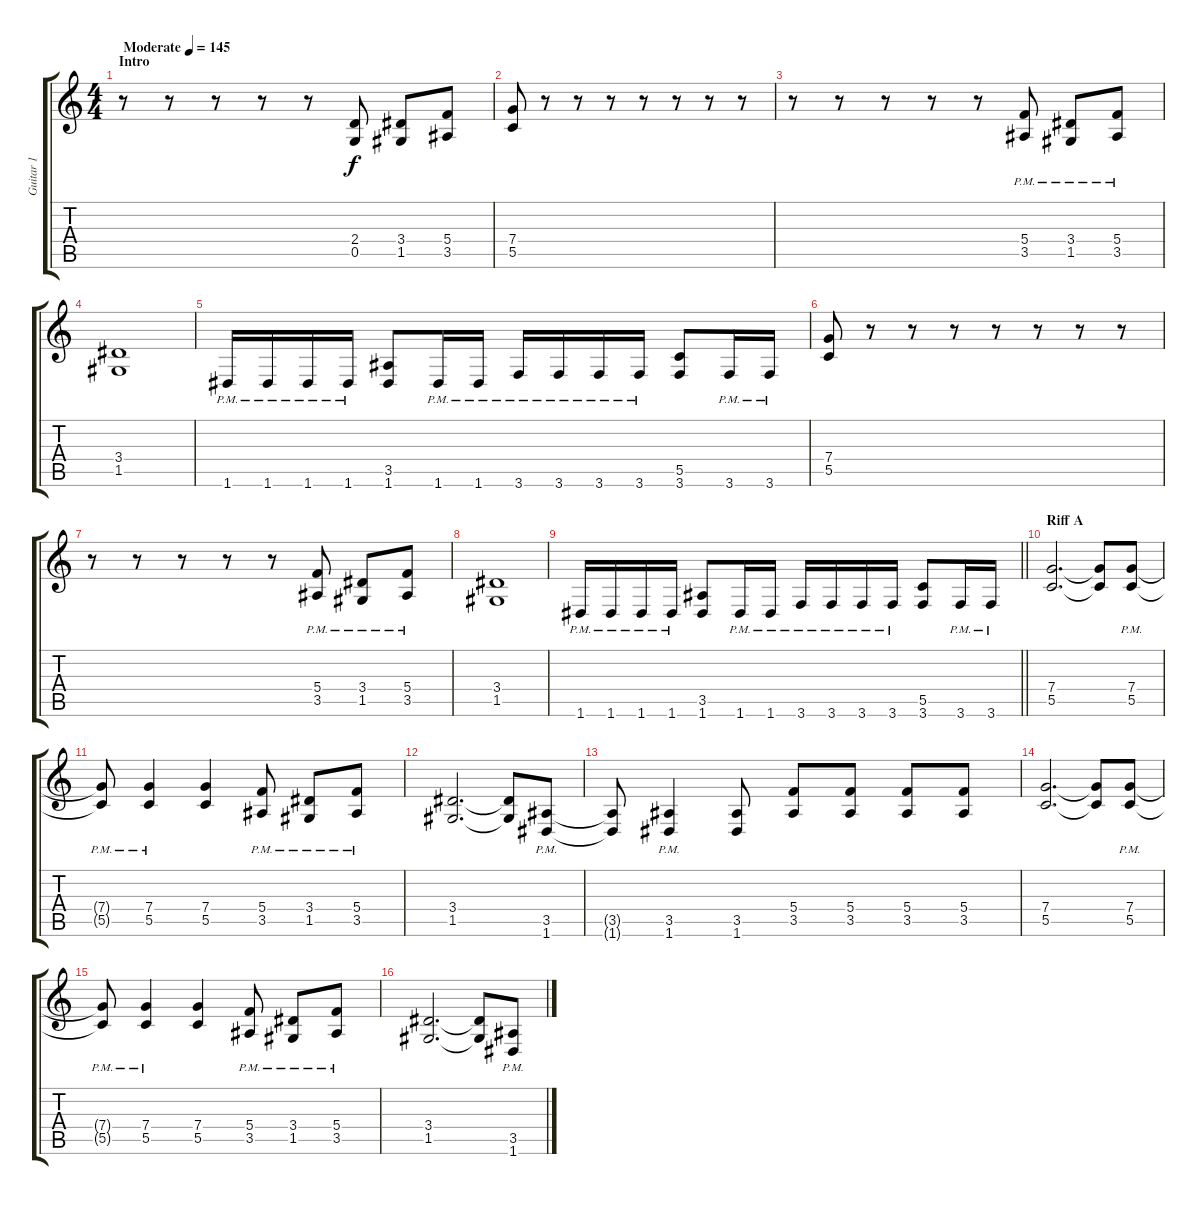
\track ("Guitar 1" "Guitar 1") {instrument distortionguitar}
\staff {score tabs}
\tuning (D4 A3 F3 C3 G2 D2) {hide}
\ts (4 4)
\section ("" "Intro")
\tempo (145 "Moderate")
\clef g2
\ks c
r.8{dy f instrument distortionguitar} r.8 r.8 r.8 r.8 (2.4 0.5).8 (3.4 1.5).8 (5.4 3.5).8 |
(7.4 5.5).8 r.8 r.8 r.8 r.8 r.8 r.8 r.8 |
r.8 r.8 r.8 r.8 r.8 (5.4{pm} 3.5{pm}).8 (3.4{pm} 1.5{pm}).8 (5.4{pm} 3.5{pm}).8 |
(3.4 1.5).1 |
1.6{pm}.16 1.6{pm}.16 1.6{pm}.16 1.6{pm}.16 (3.5 1.6).8 1.6{pm}.16 1.6{pm}.16 3.6{pm}.16 3.6{pm}.16 3.6{pm}.16 3.6{pm}.16 (5.5 3.6).8 3.6{pm}.16 3.6{pm}.16 |
(7.4 5.5).8 r.8 r.8 r.8 r.8 r.8 r.8 r.8 |
r.8 r.8 r.8 r.8 r.8 (5.4{pm} 3.5{pm}).8 (3.4{pm} 1.5{pm}).8 (5.4{pm} 3.5{pm}).8 |
(3.4 1.5).1 |
\barLineRight lightlight
1.6{pm}.16 1.6{pm}.16 1.6{pm}.16 1.6{pm}.16 (3.5 1.6).8 1.6{pm}.16 1.6{pm}.16 3.6{pm}.16 3.6{pm}.16 3.6{pm}.16 3.6{pm}.16 (5.5 3.6).8 3.6{pm}.16 3.6{pm}.16 |
\section ("" "Riff A")
(7.4 5.5).2{d} (7.4{t} 5.5{t}).8 (7.4{pm} 5.5{pm}).8 |
(7.4{pm t} 5.5{pm t}).8 (7.4{pm} 5.5{pm}).4 (7.4 5.5).4 (5.4{pm} 3.5{pm}).8 (3.4{pm} 1.5{pm}).8 (5.4{pm} 3.5{pm}).8 |
(3.4 1.5).2{d} (3.4{t} 1.5{t}).8 (3.5{pm} 1.6{pm}).8 |
(3.5{t} 1.6{t}).8 (3.5{pm} 1.6{pm}).4 (3.5 1.6).8 (5.4 3.5).8 (5.4 3.5).8 (5.4 3.5).8 (5.4 3.5).8 |
(7.4 5.5).2{d} (7.4{t} 5.5{t}).8 (7.4{pm} 5.5{pm}).8 |
(7.4{pm t} 5.5{pm t}).8 (7.4{pm} 5.5{pm}).4 (7.4 5.5).4 (5.4{pm} 3.5{pm}).8 (3.4{pm} 1.5{pm}).8 (5.4{pm} 3.5{pm}).8 |
(3.4 1.5).2{d} (3.4{t} 1.5{t}).8 (3.5{pm} 1.6{pm}).8
